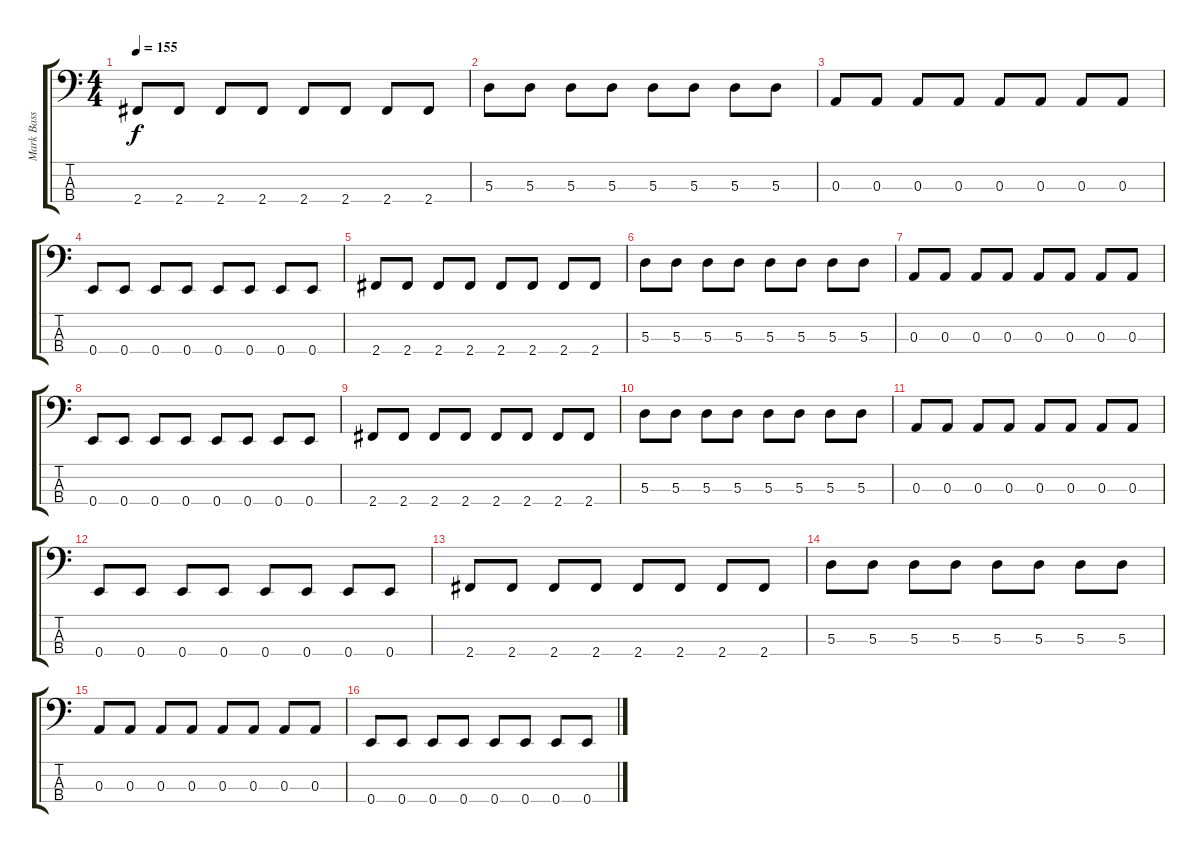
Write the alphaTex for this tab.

\track ("Mark Bass" "Mark Bass") {instrument electricbasspick}
\staff {score tabs}
\tuning (G2 D2 A1 E1) {hide}
\ts (4 4)
\tempo 155
\clef f4
\ks c
2.4.8{dy f} 2.4.8 2.4.8 2.4.8 2.4.8 2.4.8 2.4.8 2.4.8 |
5.3.8 5.3.8 5.3.8 5.3.8 5.3.8 5.3.8 5.3.8 5.3.8 |
0.3.8 0.3.8 0.3.8 0.3.8 0.3.8 0.3.8 0.3.8 0.3.8 |
0.4.8 0.4.8 0.4.8 0.4.8 0.4.8 0.4.8 0.4.8 0.4.8 |
2.4.8 2.4.8 2.4.8 2.4.8 2.4.8 2.4.8 2.4.8 2.4.8 |
5.3.8 5.3.8 5.3.8 5.3.8 5.3.8 5.3.8 5.3.8 5.3.8 |
0.3.8 0.3.8 0.3.8 0.3.8 0.3.8 0.3.8 0.3.8 0.3.8 |
0.4.8 0.4.8 0.4.8 0.4.8 0.4.8 0.4.8 0.4.8 0.4.8 |
2.4.8 2.4.8 2.4.8 2.4.8 2.4.8 2.4.8 2.4.8 2.4.8 |
5.3.8 5.3.8 5.3.8 5.3.8 5.3.8 5.3.8 5.3.8 5.3.8 |
0.3.8 0.3.8 0.3.8 0.3.8 0.3.8 0.3.8 0.3.8 0.3.8 |
0.4.8 0.4.8 0.4.8 0.4.8 0.4.8 0.4.8 0.4.8 0.4.8 |
2.4.8 2.4.8 2.4.8 2.4.8 2.4.8 2.4.8 2.4.8 2.4.8 |
5.3.8 5.3.8 5.3.8 5.3.8 5.3.8 5.3.8 5.3.8 5.3.8 |
0.3.8 0.3.8 0.3.8 0.3.8 0.3.8 0.3.8 0.3.8 0.3.8 |
0.4.8 0.4.8 0.4.8 0.4.8 0.4.8 0.4.8 0.4.8 0.4.8
